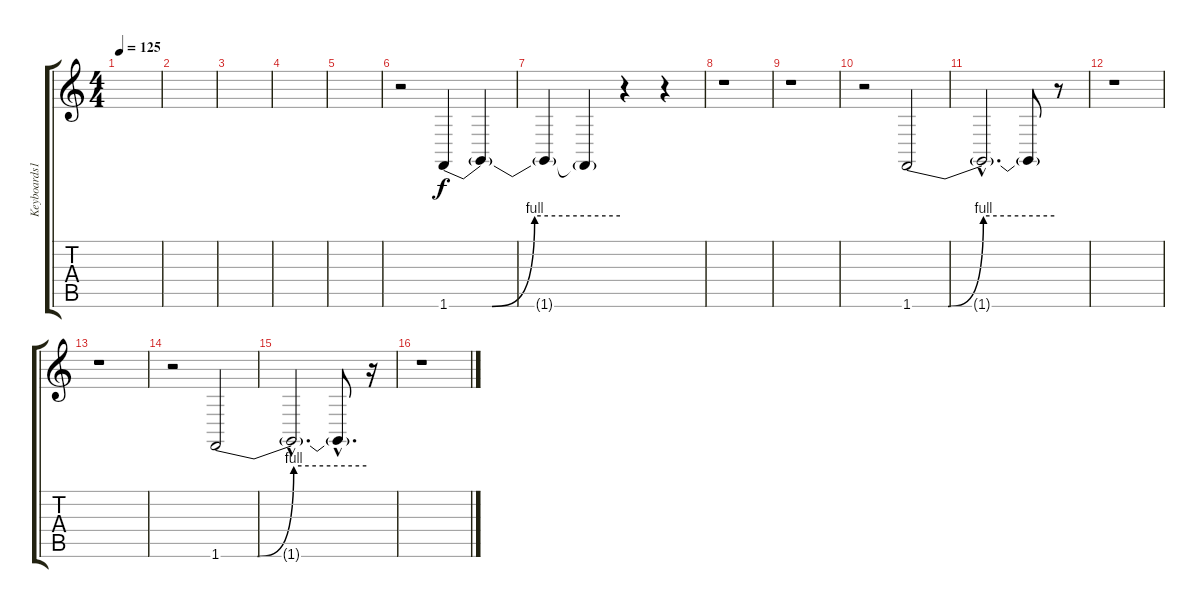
\track ("Keyboards1" "Keyboards1") {instrument pad8sweep}
\staff {score tabs}
\tuning (E4 B3 G3 D3 A2 E2) {hide}
\ts (4 4)
\tempo 125
\clef g2
\ks c
|
|
|
|
|
r.2 1.6{be (custom 0 0 15 0 30 4 60 4)}.4 1.6{t}.4 |
1.6{t}.4 1.6{t}.4 r.4 r.4 |
r.1 |
r.1 |
r.2 1.6{be (custom 0 0 15 0 30 4 60 4)}.2 |
1.6{hac t}.2{d} 1.6{t}.8 r.8 |
r.1 |
r.1 |
r.2 1.6{be (custom 0 0 15 0 30 4 60 4)}.2 |
1.6{hac t}.2{d} 1.6{hac t}.8{d} r.16 |
r.1
